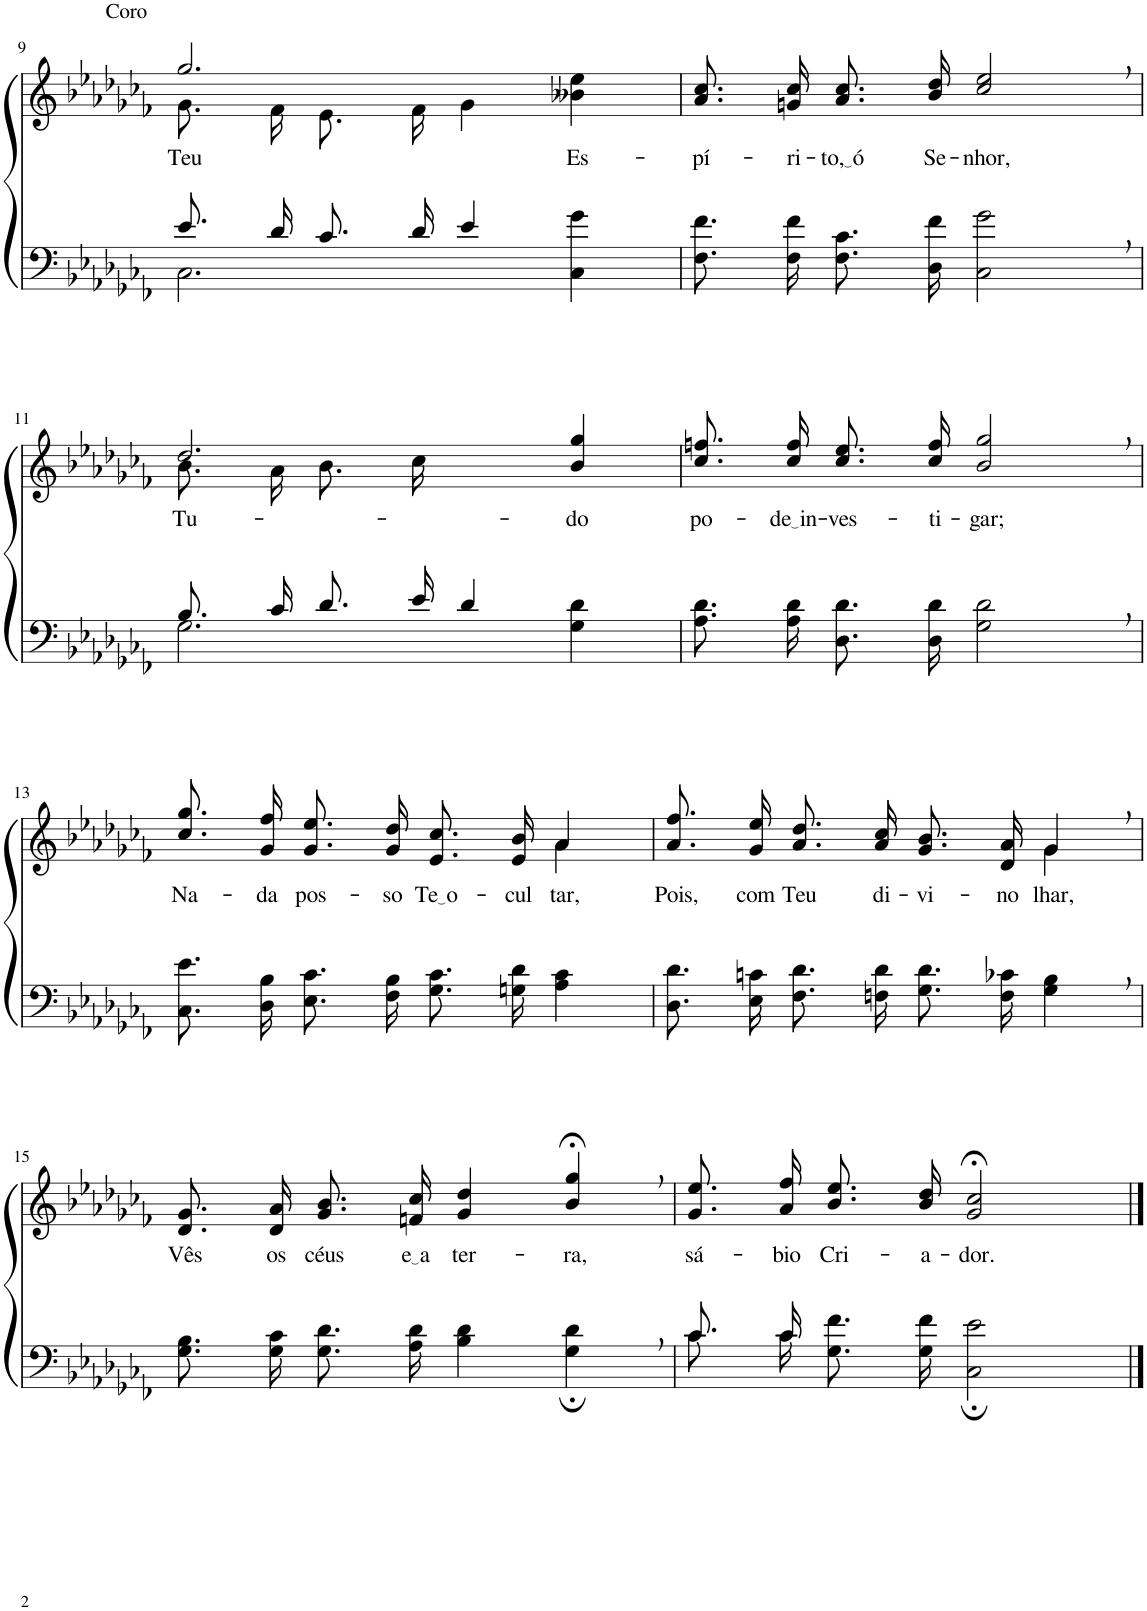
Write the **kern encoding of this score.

**kern	**kern	**text
*part2	*part1	*part1
*staff2	*staff1	*staff1
*I"Parte III e IV	*I"Parte I e II	*
!!LO:PB:g=z
*clefF4	*clefG2	*
*Trd2c3	*Trd2c3	*
*k[b-e-a-d-g-c-f-]	*k[b-e-a-d-g-c-f-]	*
*M4/4	*M4/4	*
=9	=9	=9
*^	*^	*
!	!	!LO:TX:a:t=Coro	!	!
!	!	!	!	!LO:LY:b
8.e-/L	2.C-\	2.gg-/	8.g-\L	Teu
16d-/Jk	.	.	16f-\Jk	.
8.c-/L	.	.	8.e-\L	.
16d-/Jk	.	.	16f-\Jk	.
4e-/	.	.	4g-\	.
!	!	!	!	!LO:LY:b
4ryy	4C-\ 4g-\	4b--X\ 4ee-\	4ryy	Es-
=10	=10	=10	=10	=10
!	!	!	!	!LO:LY:b
*v	*v	*	*	*
*	*v	*v	*
8.F-\ 8.f-\L	8.a-\ 8.cc-\L	-pí-
!	!	!LO:LY:b
16F-\ 16f-\Jk	16gn\ 16cc-\Jk	-ri-
!	!	!LO:LY:b
8.F-\ 8.c-\L	8.a-\ 8.cc-\L	to, ó
!	!	!LO:LY:b
16D-\ 16f-\Jk	16b-\ 16dd-\Jk	Se-
!	!	!LO:LY:b
2C-\, 2g-\,	2cc-/, 2ee-/,	-nhor,
!!LO:LB:g=z
=11	=11	=11
*^	*	*
!	!	!	!LO:LY:b
*	*	*^	*
8.B-/L	2.G-\	2.dd-/	8.b-\L	Tu-
16c-/Jk	.	.	16a-\Jk	.
8.d-/L	.	.	8.b-\L	.
16e-/Jk	.	.	16cc-\Jk	.
4d-/	.	.	2ryy	.
!	!	!	!	!LO:LY:b
4ryy	4G-\ 4d-\	4b-/ 4gg-/	.	-do
*	*	*v	*v	*
=12	=12	=12	=12
!	!	!	!LO:LY:b
*v	*v	*	*
8.A-\ 8.d-\L	8.cc-\ 8.ffn\L	po-
!	!	!LO:LY:b
16A-\ 16d-\Jk	16cc-\ 16ff\Jk	de in
!	!	!LO:LY:b
8.D-\ 8.d-\L	8.cc-\ 8.ee-\L	-ves-
!	!	!LO:LY:b
16D-\ 16d-\Jk	16cc-\ 16ff\Jk	-ti-
!	!	!LO:LY:b
2G-\, 2d-\,	2b-/, 2gg-/,	-gar;
!!LO:LB:g=z
=13	=13	=13
!	!	!LO:LY:b
*	*^	*
8.C-\ 8.e-\L	8.cc-\ 8.gg-\L	2.ryy	Na-
!	!	!	!LO:LY:b
16D-\ 16B-\Jk	16g-\ 16ff-\Jk	.	-da
!	!	!	!LO:LY:b
8.E-\ 8.c-\L	8.g-\ 8.ee-\L	.	pos-
!	!	!	!LO:LY:b
16F-\ 16B-\Jk	16g-\ 16dd-\Jk	.	-so
!	!	!	!LO:LY:b
8.G-\ 8.c-\L	8.e-/ 8.cc-/L	.	Te o
!	!	!	!LO:LY:b
16Gn\ 16d-\Jk	16e-/ 16b-/Jk	.	-cul-
!	!	!	!LO:LY:b
4A-\ 4c-\	4a-/	4a-\	-tar,
=14	=14	=14	=14
!	!	!	!LO:LY:b
8.D-\ 8.d-\L	8.a-\ 8.ff-\L	2.ryy	Pois,
!	!	!	!LO:LY:b
16E-\ 16cn\Jk	16g-\ 16ee-\Jk	.	com
!	!	!	!LO:LY:b
8.F-\ 8.d-\L	8.a-\ 8.dd-\L	.	Teu
!	!	!	!LO:LY:b
16Fn\ 16d-\Jk	16a-\ 16cc-\Jk	.	di-
!	!	!	!LO:LY:b
8.G-\ 8.d-\L	8.g-/ 8.b-/L	.	-vi-
!	!	!	!LO:LY:b
16F\ 16c-X\Jk	16d-/ 16a-/Jk	.	-no
!	!	!	!LO:LY:b
4G-\, 4B-\,	4g-,/	4g-\	lhar,
!!LO:LB:g=z
=15	=15	=15	=15
!	!	!	!LO:LY:b
*	*v	*v	*
8.G-\ 8.B-\L	8.d-/ 8.g-/L	Vês
!	!	!LO:LY:b
16G-\ 16c-\Jk	16d-/ 16a-/Jk	os
!	!	!LO:LY:b
8.G-\ 8.d-\L	8.g-/ 8.b-/L	céus
!	!	!LO:LY:b
16A-\ 16d-\Jk	16fn/ 16cc-/Jk	e a
!	!	!LO:LY:b
4B-\ 4d-\	4g-/ 4dd-/	ter-
!	!	!LO:LY:b
4G-\;, 4d-\;,	4b-/;<, 4gg-/;<,	-ra,
=16	=16	=16
*^	*	*
!	!	!	!LO:LY:b
8.c-/L	8.c-\L	8.g-\ 8.ee-\L	sá-
!	!	!	!LO:LY:b
16c-/Jk	16c-\Jk	16a-\ 16ff-\Jk	-bio
!	!	!	!LO:LY:b
2.ryy	8.G-\ 8.f-\L	8.b-\ 8.ee-\L	Cri-
!	!	!	!LO:LY:b
.	16G-\ 16f-\Jk	16b-\ 16dd-\Jk	-a-
!	!	!	!LO:LY:b
.	2C-\; 2e-\;	2g-/;< 2cc-/;<	-dor.
*v	*v	*	*
==	==	==
*-	*-	*-
